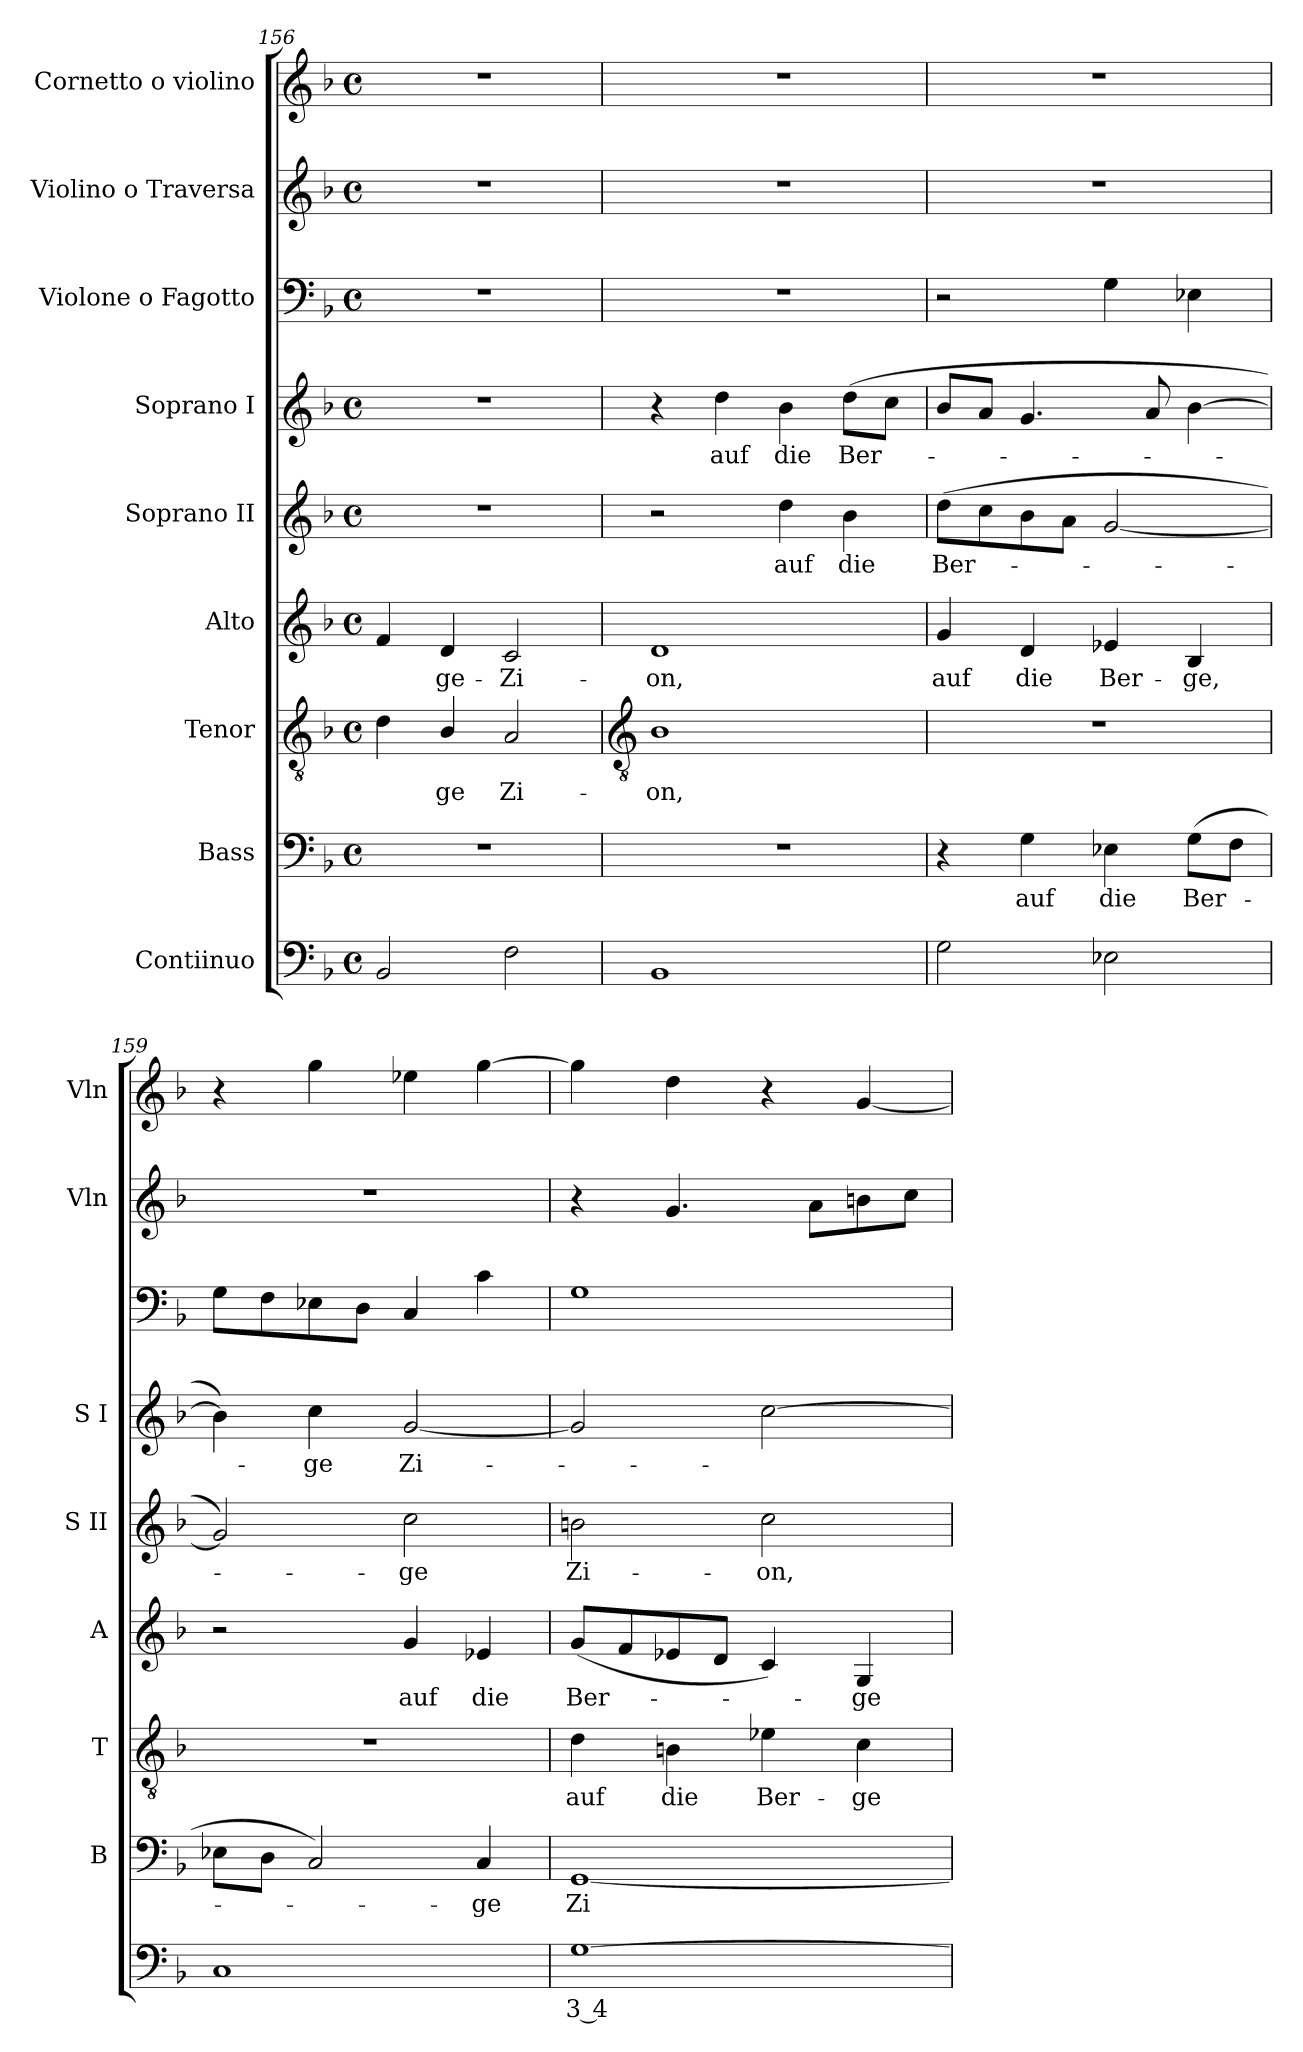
**kern	**text	**kern	**text	**kern	**text	**kern	**text	**kern	**text	**kern	**text	**kern	**kern	**kern
*part9	*part9	*part8	*part8	*part7	*part7	*part6	*part6	*part5	*part5	*part4	*part4	*part3	*part2	*part1
*staff9	*staff9	*staff8	*staff8	*staff7	*staff7	*staff6	*staff6	*staff5	*staff5	*staff4	*staff4	*staff3	*staff2	*staff1
*I"Contiinuo	*	*I"Bass	*	*I"Tenor	*	*I"Alto	*	*I"Soprano II	*	*I"Soprano I	*	*I"Violone o Fagotto	*I"Violino o Traversa	*I"Cornetto o violino
*	*	*I'B	*	*I'T	*	*I'A	*	*I'S II	*	*I'S I	*	*	*I'Vln	*I'Vln
*clefF4	*	*clefF4	*	*clefGv2	*	*clefG2	*	*clefG2	*	*clefG2	*	*clefF4	*clefG2	*clefG2
*k[b-]	*	*k[b-]	*	*k[b-]	*	*k[b-]	*	*k[b-]	*	*k[b-]	*	*k[b-]	*k[b-]	*k[b-]
*F:	*	*F:	*	*F:	*	*F:	*	*F:	*	*F:	*	*F:	*F:	*F:
*M4/4	*	*M4/4	*	*M4/4	*	*M4/4	*	*M4/4	*	*M4/4	*	*M4/4	*M4/4	*M4/4
*met(c)	*	*met(c)	*	*met(c)	*	*met(c)	*	*met(c)	*	*met(c)	*	*met(c)	*met(c)	*met(c)
=156	=156	=156	=156	=156	=156	=156	=156	=156	=156	=156	=156	=156	=156	=156
2BB-	.	1r	.	4d	.	4f	.	1r	.	1r	.	1r	1r	1r
!	!	!	!	!	!LO:LY:b	!	!LO:LY:b	!	!	!	!	!	!	!
.	.	.	.	4B-/	ge	4d	ge-	.	.	.	.	.	.	.
!	!	!	!	!	!LO:LY:b	!	!LO:LY:b	!	!	!	!	!	!	!
2F	.	.	.	2A	Zi-	2c	-Zi-	.	.	.	.	.	.	.
!!LO:LB:g=z
=157	=157	=157	=157	=157	=157	=157	=157	=157	=157	=157	=157	=157	=157	=157
*	*	*	*	*clefGv2	*	*	*	*	*	*	*	*	*	*
!	!	!	!	!	!LO:LY:b	!	!LO:LY:b	!	!	!	!	!	!	!
1BB-	.	1r	.	1B-	-on,	1d	-on,	2r	.	4r	.	1r	1r	1r
!	!	!	!	!	!	!	!	!	!	!	!LO:LY:b	!	!	!
.	.	.	.	.	.	.	.	.	.	4dd	auf	.	.	.
!	!	!	!	!	!	!	!	!	!LO:LY:b	!	!LO:LY:b	!	!	!
.	.	.	.	.	.	.	.	4dd	auf	4b-	die	.	.	.
!	!	!	!	!	!	!	!	!	!LO:LY:b	!	!LO:LY:b	!	!	!
.	.	.	.	.	.	.	.	4b-	die	(>8ddL	Ber-	.	.	.
.	.	.	.	.	.	.	.	.	.	8ccJ	.	.	.	.
=158	=158	=158	=158	=158	=158	=158	=158	=158	=158	=158	=158	=158	=158	=158
!	!	!	!	!	!	!	!LO:LY:b	!	!LO:LY:b	!	!	!	!	!
2G	.	4r	.	1r	.	4g	auf	(>8ddL	Ber-	8b-L	.	2r	1r	1r
.	.	.	.	.	.	.	.	8cc	.	8aJ	.	.	.	.
!	!	!	!LO:LY:b	!	!	!	!LO:LY:b	!	!	!	!	!	!	!
.	.	4G	auf	.	.	4d	die	8b-	.	4.g	.	.	.	.
.	.	.	.	.	.	.	.	8aJ	.	.	.	.	.	.
!	!	!	!LO:LY:b	!	!	!	!LO:LY:b	!	!	!	!	!	!	!
2E-X	.	4E-X	die	.	.	4e-X	Ber-	[2g	.	.	.	4G	.	.
.	.	.	.	.	.	.	.	.	.	8a	.	.	.	.
!	!	!	!LO:LY:b	!	!	!	!LO:LY:b	!	!	!	!	!	!	!
.	.	(>8GL	Ber-	.	.	4B-	-ge,	.	.	[4b-	.	4E-X	.	.
.	.	8FJ	.	.	.	.	.	.	.	.	.	.	.	.
=159	=159	=159	=159	=159	=159	=159	=159	=159	=159	=159	=159	=159	=159	=159
1C	.	8E-XL	.	1r	.	2r	.	2g])	.	4b-])	.	8GL	1r	4r
.	.	8DJ	.	.	.	.	.	.	.	.	.	8F	.	.
!	!	!	!	!	!	!	!	!	!	!	!LO:LY:b	!	!	!
.	.	2C)	.	.	.	.	.	.	.	4cc	ge	8E-X	.	4gg
.	.	.	.	.	.	.	.	.	.	.	.	8DJ	.	.
!	!	!	!	!	!	!	!LO:LY:b	!	!LO:LY:b	!	!LO:LY:b	!	!	!
.	.	.	.	.	.	4g	auf	2cc	ge	[2g	Zi-	4C	.	4ee-X
!	!	!	!LO:LY:b	!	!	!	!LO:LY:b	!	!	!	!	!	!	!
.	.	4C	ge	.	.	4e-X	die	.	.	.	.	4c	.	[4gg
=160	=160	=160	=160	=160	=160	=160	=160	=160	=160	=160	=160	=160	=160	=160
!	!LO:LY:b	!	!LO:LY:b	!	!LO:LY:b	!	!LO:LY:b	!	!LO:LY:b	!	!	!	!	!
[1G	3 4	[1GG	Zi-	4d	auf	(<8gL	Ber-	2bn	Zi-	2g]	.	1G	4r	4gg]
.	.	.	.	.	.	8f	.	.	.	.	.	.	.	.
!	!	!	!	!	!LO:LY:b	!	!	!	!	!	!	!	!	!
.	.	.	.	4Bn	die	8e-X	.	.	.	.	.	.	4.g	4dd
.	.	.	.	.	.	8dJ	.	.	.	.	.	.	.	.
!	!	!	!	!	!LO:LY:b	!	!	!	!LO:LY:b	!	!	!	!	!
.	.	.	.	4e-X	Ber-	4c)	.	2cc	-on,	[2cc	.	.	.	4r
.	.	.	.	.	.	.	.	.	.	.	.	.	8aL	.
!	!	!	!	!	!LO:LY:b	!	!LO:LY:b	!	!	!	!	!	!	!
.	.	.	.	4c	-ge	4G	ge	.	.	.	.	.	8bn	[4g
.	.	.	.	.	.	.	.	.	.	.	.	.	8ccJ	.
=	=	=	=	=	=	=	=	=	=	=	=	=	=	=
*-	*-	*-	*-	*-	*-	*-	*-	*-	*-	*-	*-	*-	*-	*-
